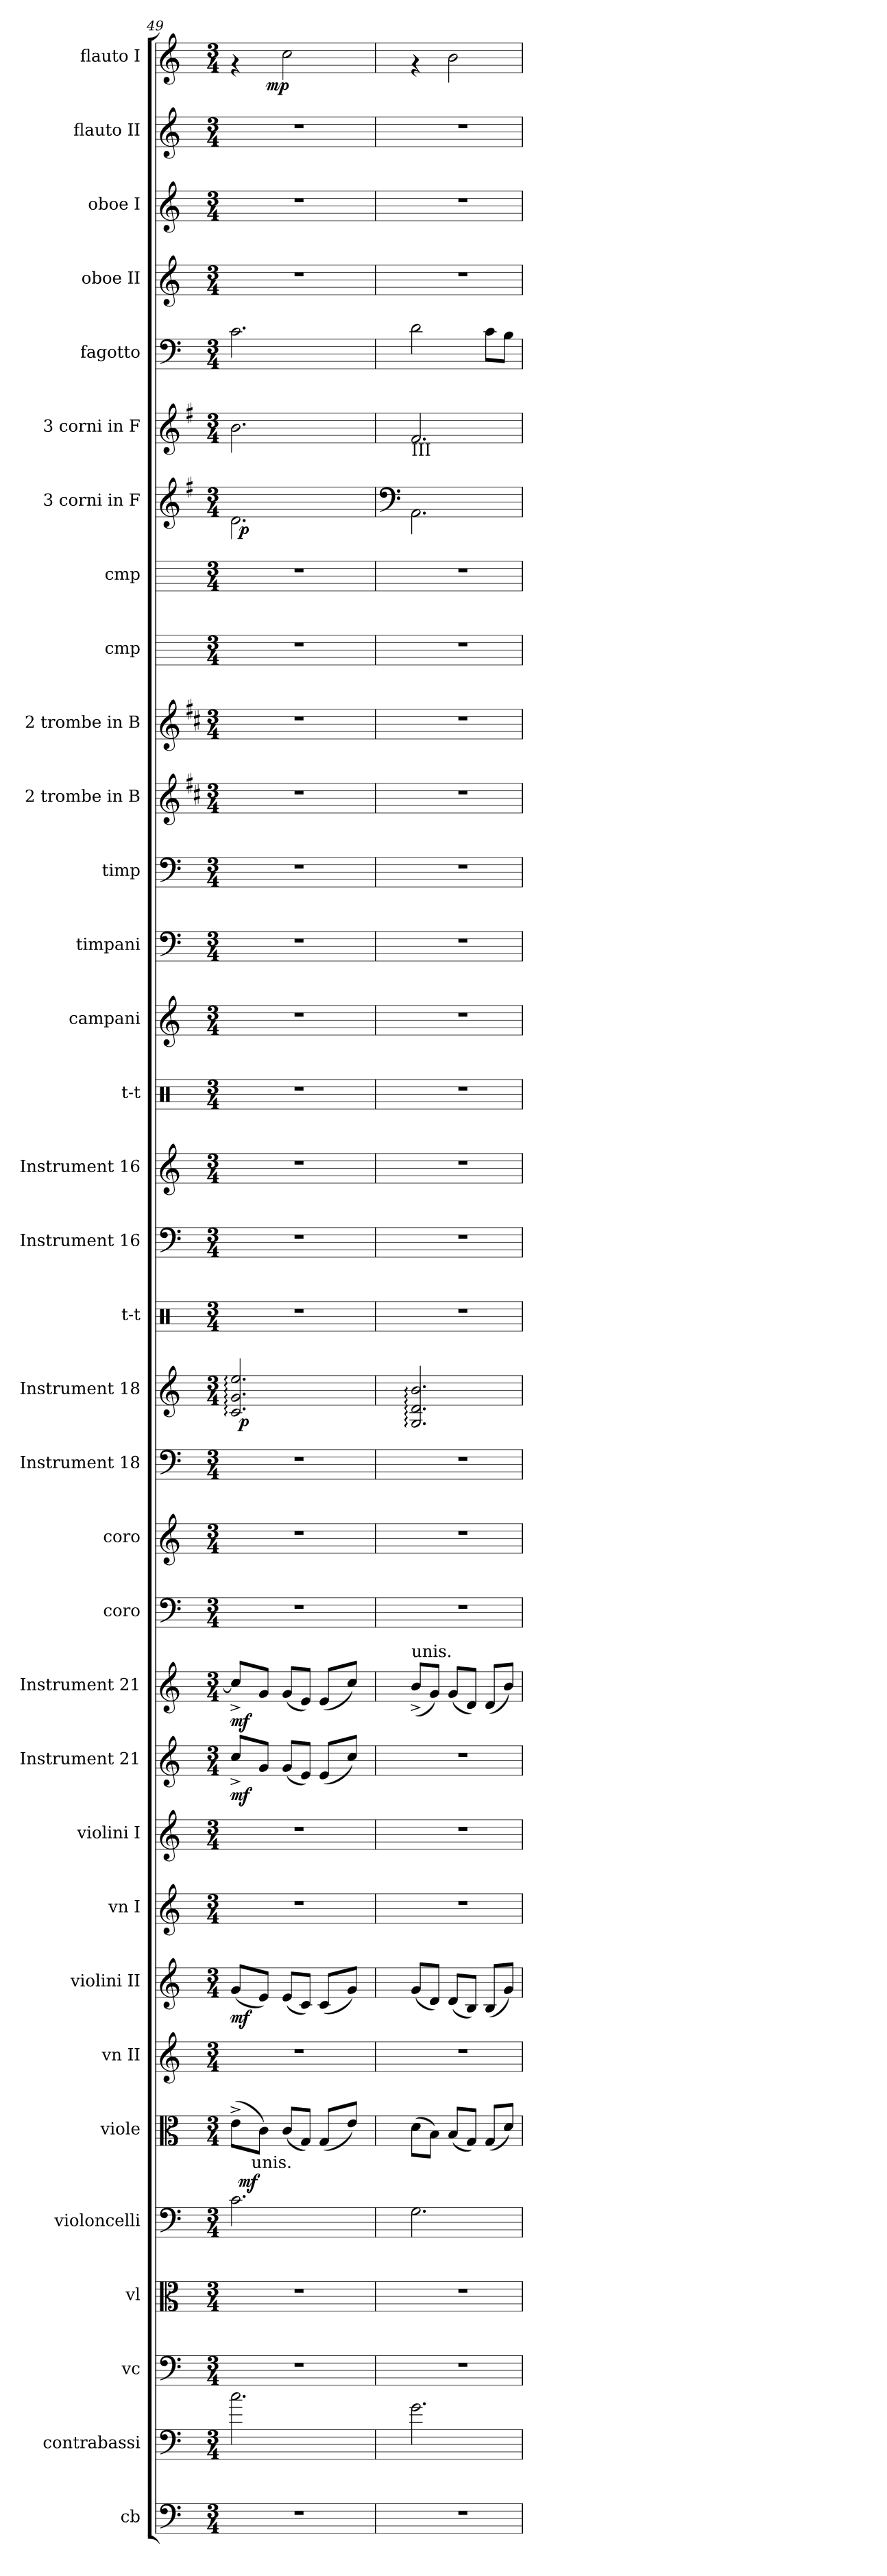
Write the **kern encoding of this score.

**kern	**kern	**dynam	**kern	**kern	**kern	**dynam	**kern	**kern	**kern	**dynam	**kern	**kern	**kern	**dynam	**kern	**dynam	**kern	**kern	**kern	**kern	**dynam	**kern	**kern	**kern	**kern	**kern	**kern	**kern	**kern	**kern	**kern	**kern	**kern	**dynam	**kern	**dynam	**kern	**kern	**kern	**kern	**kern	**dynam
*part34	*part33	*part33	*part32	*part31	*part30	*part30	*part29	*part28	*part27	*part27	*part26	*part25	*part24	*part24	*part23	*part23	*part22	*part21	*part20	*part19	*part19	*part18	*part17	*part16	*part15	*part14	*part13	*part12	*part11	*part10	*part9	*part8	*part7	*part7	*part6	*part6	*part5	*part4	*part3	*part2	*part1	*part1
*staff34	*staff33	*staff33	*staff32	*staff31	*staff30	*staff30	*staff29	*staff28	*staff27	*staff27	*staff26	*staff25	*staff24	*staff24	*staff23	*staff23	*staff22	*staff21	*staff20	*staff19	*staff19	*staff18	*staff17	*staff16	*staff15	*staff14	*staff13	*staff12	*staff11	*staff10	*staff9	*staff8	*staff7	*staff7	*staff6	*staff6	*staff5	*staff4	*staff3	*staff2	*staff1	*staff1
*I"cb	*I"contrabassi	*	*I"vc	*I"vl	*I"violoncelli	*	*I"viole	*I"vn II	*I"violini II	*	*I"vn I	*I"violini I	*I"Instrument 21	*	*I"Instrument 21	*	*I"coro	*I"coro	*I"Instrument 18	*I"Instrument 18	*	*I"t-t	*I"Instrument 16	*I"Instrument 16	*I"t-t	*I"campani	*I"timpani	*I"timp	*I"2 trombe  in B	*I"2 trombe  in B	*I"cmp	*I"cmp	*I"3 corni  in F	*	*I"3 corni  in F	*	*I"fagotto	*I"oboe II	*I"oboe I	*I"flauto II	*I"flauto I	*
*I'cb	*I'cb	*	*I'vc	*I'vl	*I'vc	*	*I'vl	*I'vn II	*I'vn II	*	*I'vn I	*I'vn I	*	*	*	*	*	*	*	*	*	*	*	*	*I't-t	*I'cmp	*I'timp	*I'timp	*	*	*	*	*	*	*	*	*I'fag	*I'ob II	*I'ob I	*I'fl II	*I'fl I	*
*clefF4	*clefF4	*	*clefF4	*clefC3	*clefF4	*	*clefC3	*clefG2	*clefG2	*	*clefG2	*clefG2	*clefG2	*	*clefG2	*	*clefF4	*clefG2	*clefF4	*clefG2	*	*clefX	*clefF4	*clefG2	*clefX	*clefG2	*clefF4	*clefF4	*clefG2	*clefG2	*	*	*clefG2	*	*clefG2	*	*clefF4	*clefG2	*clefG2	*clefG2	*clefG2	*
*	*ITrd7c12	*	*	*	*	*	*	*	*	*	*	*	*	*	*	*	*	*	*	*	*	*	*	*	*	*	*	*	*ITrd1c2	*ITrd1c2	*ITrd-3c-5	*ITrd1c2	*ITrd-3c-5	*	*ITrd-3c-5	*	*	*	*	*	*	*
*k[]	*k[]	*	*k[]	*k[]	*k[]	*	*k[]	*k[]	*k[]	*	*k[]	*k[]	*k[]	*	*k[]	*	*k[]	*k[]	*k[]	*k[]	*	*	*k[]	*k[]	*	*k[]	*k[]	*k[]	*k[]	*k[]	*k[b-]	*k[b-e-]	*k[]	*	*k[]	*	*k[]	*k[]	*k[]	*k[]	*k[]	*
*C:	*C:	*	*C:	*C:	*C:	*	*C:	*C:	*C:	*	*C:	*C:	*C:	*	*C:	*	*C:	*C:	*C:	*C:	*	*	*C:	*C:	*	*C:	*C:	*C:	*C:	*C:	*F:	*B-:	*C:	*	*C:	*	*C:	*C:	*C:	*C:	*C:	*
*M3/4	*M3/4	*	*M3/4	*M3/4	*M3/4	*	*M3/4	*M3/4	*M3/4	*	*M3/4	*M3/4	*M3/4	*	*M3/4	*	*M3/4	*M3/4	*M3/4	*M3/4	*	*M3/4	*M3/4	*M3/4	*M3/4	*M3/4	*M3/4	*M3/4	*M3/4	*M3/4	*M3/4	*M3/4	*M3/4	*	*M3/4	*	*M3/4	*M3/4	*M3/4	*M3/4	*M3/4	*
=49	=49	=49	=49	=49	=49	=49	=49	=49	=49	=49	=49	=49	=49	=49	=49	=49	=49	=49	=49	=49	=49	=49	=49	=49	=49	=49	=49	=49	=49	=49	=49	=49	=49	=49	=49	=49	=49	=49	=49	=49	=49	=49
!	!	!	!	!	!	!	!	!	!	!	!	!	!	!	!	!	!	!	!	!LO:TX:b:t=men,	!	!	!	!	!	!	!	!	!	!	!	!	!	!	!	!	!	!	!	!	!	!
!	!	!	!	!	!	!	!	!	!	!LO:DY:b	!	!	!	!LO:DY:b	!	!LO:DY:b	!	!	!	!	!	!	!	!	!	!	!	!	!	!	!	!	!	!	!	!LO:DY:a	!	!	!	!	!	!
!	!	!	!	!	!	!	!	!	!	!	!	!	!	!	!	!	!	!	!	!	!	!	!	!	!	!	!	!	!	!	!	!	!	!	!	!LO:DY:n=1:b	!	!	!	!	!	!
*	*^	*	*	*	*^	*	*	*	*	*	*	*	*	*	*	*	*	*	*	*^	*	*	*	*	*	*	*	*	*	*	*	*	*^	*	*	*	*	*	*	*	*^	*
*	*	*	*	*	*	*	*^	*	*	*	*	*	*	*	*	*	*	*	*	*	*	*	*	*	*	*	*	*	*	*	*	*	*	*	*	*	*	*	*	*	*	*	*	*	*	*	*
2.r	2.c\	32ryy	.	2.r	2.r	2.c\	32ryy	16.ryy	.	(>8e^<\L	2.r	(<8g/L	mf	2.r	2.r	8cc^>/L	mf	8cc^>/L]	mf	2.r	2.r	2.r	2.g/: 2.c/: 2.ee/:	32ryy	.	2.r	2.r	2.r	2.r	2.r	2.r	2.r	2.r	2.r	2.r	2.r	2.g\	32ryy	.	2.ee\	mp p	2.c\	2.r	2.r	2.r	4rf	8ryy	.
!	!	!	!LO:DY:a	!	!	!	!	!	!	!	!	!	!	!	!	!	!	!	!	!	!	!	!	!	!	!	!	!	!	!	!	!	!	!	!	!	!	!	!	!	!	!	!	!	!	!	!	!
!	!	!	!LO:DY:n=1:b	!	!	!	!	!	!LO:DY:a	!	!	!	!	!	!	!	!	!	!	!	!	!	!	!	!LO:DY:b	!	!	!	!	!	!	!	!	!	!	!	!	!	!LO:DY:b	!	!	!	!	!	!	!	!	!
.	.	2ryy	mf mf	.	.	.	2ryy	.	mf	.	.	.	.	.	.	.	.	.	.	.	.	.	.	2ryy	p	.	.	.	.	.	.	.	.	.	.	.	.	2ryy	p	.	.	.	.	.	.	.	.	.
!	!	!	!	!	!	!	!	!LO:TX:a:t=unis.	!	!	!	!	!	!	!	!	!	!	!	!	!	!	!	!	!	!	!	!	!	!	!	!	!	!	!	!	!	!	!	!	!	!	!	!	!	!	!	!
.	.	.	.	.	.	.	.	2ryy	.	.	.	.	.	.	.	.	.	.	.	.	.	.	.	.	.	.	.	.	.	.	.	.	.	.	.	.	.	.	.	.	.	.	.	.	.	.	.	.
.	.	.	.	.	.	.	.	.	.	8c\J)	.	8e/J)	.	.	.	8g/J	.	8g/J	.	.	.	.	.	.	.	.	.	.	.	.	.	.	.	.	.	.	.	.	.	.	.	.	.	.	.	.	32ryy	.
!	!	!	!	!	!	!	!	!	!	!	!	!	!	!	!	!	!	!	!	!	!	!	!	!	!	!	!	!	!	!	!	!	!	!	!	!	!	!	!	!	!	!	!	!	!	!	!	!LO:DY:b
.	.	.	.	.	.	.	.	.	.	.	.	.	.	.	.	.	.	.	.	.	.	.	.	.	.	.	.	.	.	.	.	.	.	.	.	.	.	.	.	.	.	.	.	.	.	.	2ryy	mp
.	.	.	.	.	.	.	.	.	.	(<8c/L	.	(<8e/L	.	.	.	(<8g/L	.	(<8g/L	.	.	.	.	.	.	.	.	.	.	.	.	.	.	.	.	.	.	.	.	.	.	.	.	.	.	.	2cc\	.	.
.	.	.	.	.	.	.	.	.	.	8G/J)	.	8c/J)	.	.	.	8e/J)	.	8e/J)	.	.	.	.	.	.	.	.	.	.	.	.	.	.	.	.	.	.	.	.	.	.	.	.	.	.	.	.	.	.
.	.	.	.	.	.	.	.	.	.	(<8G/L	.	(<8c/L	.	.	.	(<8e/L	.	(<8e/L	.	.	.	.	.	.	.	.	.	.	.	.	.	.	.	.	.	.	.	.	.	.	.	.	.	.	.	.	.	.
.	.	8..ryy	.	.	.	.	8..ryy	.	.	.	.	.	.	.	.	.	.	.	.	.	.	.	.	8..ryy	.	.	.	.	.	.	.	.	.	.	.	.	.	8..ryy	.	.	.	.	.	.	.	.	.	.
.	.	.	.	.	.	.	.	8ryy	.	.	.	.	.	.	.	.	.	.	.	.	.	.	.	.	.	.	.	.	.	.	.	.	.	.	.	.	.	.	.	.	.	.	.	.	.	.	.	.
.	.	.	.	.	.	.	.	.	.	8e/J)	.	8g/J)	.	.	.	8cc/J)	.	8cc/J)	.	.	.	.	.	.	.	.	.	.	.	.	.	.	.	.	.	.	.	.	.	.	.	.	.	.	.	.	.	.
.	.	.	.	.	.	.	.	.	.	.	.	.	.	.	.	.	.	.	.	.	.	.	.	.	.	.	.	.	.	.	.	.	.	.	.	.	.	.	.	.	.	.	.	.	.	.	16.ryy	.
.	.	.	.	.	.	.	.	32ryy	.	.	.	.	.	.	.	.	.	.	.	.	.	.	.	.	.	.	.	.	.	.	.	.	.	.	.	.	.	.	.	.	.	.	.	.	.	.	.	.
*	*v	*v	*	*	*	*v	*v	*v	*	*	*	*	*	*	*	*	*	*	*	*	*	*	*v	*v	*	*	*	*	*	*	*	*	*	*	*	*	*v	*v	*	*	*	*	*	*	*	*v	*v	*
=50	=50	=50	=50	=50	=50	=50	=50	=50	=50	=50	=50	=50	=50	=50	=50	=50	=50	=50	=50	=50	=50	=50	=50	=50	=50	=50	=50	=50	=50	=50	=50	=50	=50	=50	=50	=50	=50	=50	=50	=50	=50	=50
*	*	*	*	*	*	*	*	*	*	*	*	*	*	*	*	*	*	*	*	*	*	*	*	*	*	*	*	*	*	*	*	*	*clefF4	*	*	*	*	*	*	*	*	*
*	*^	*	*	*	*^	*	*	*	*	*	*	*	*	*	*	*	*	*	*	*^	*	*	*	*	*	*	*	*	*	*	*	*	*^	*	*	*	*	*	*	*	*^	*
*	*	*	*	*	*	*	*^	*	*	*	*	*	*	*	*	*	*	*	*	*	*	*	*	*	*	*	*	*	*	*	*	*	*	*	*	*	*	*	*	*	*	*	*	*	*	*	*
!	!	!	!	!	!	!	!	!	!	!	!	!	!	!	!	!	!	!	!	!	!	!	!	!	!	!	!	!	!	!	!	!	!	!	!	!	!	!	!	!LO:TX:b:t=III	!	!	!	!	!	!	!	!
!	!	!	!	!	!	!	!	!	!	!	!	!	!	!	!	!	!	!LO:TX:a:t=unis.	!	!	!	!	!	!	!	!	!	!	!	!	!	!	!	!	!	!	!	!	!	!	!	!	!	!	!	!	!	!
*	*v	*v	*	*	*	*v	*v	*v	*	*	*	*	*	*	*	*	*	*	*	*	*	*	*v	*v	*	*	*	*	*	*	*	*	*	*	*	*	*v	*v	*	*	*	*	*	*	*	*v	*v	*
2.r	2.G\	.	2.r	2.r	2.G\	.	(>8d\L	2.r	(<8g/L	.	2.r	2.r	2.r	.	(<8b^>/L	.	2.r	2.r	2.r	2.d/: 2.G/: 2.b/:	.	2.r	2.r	2.r	2.r	2.r	2.r	2.r	2.r	2.r	2.r	2.r	2.D\	.	2.b/	.	2d\	2.r	2.r	2.r	4rf	.
.	.	.	.	.	.	.	8B\J)	.	8d/J)	.	.	.	.	.	8g/J)	.	.	.	.	.	.	.	.	.	.	.	.	.	.	.	.	.	.	.	.	.	.	.	.	.	.	.
.	.	.	.	.	.	.	(<8B/L	.	(<8d/L	.	.	.	.	.	(<8g/L	.	.	.	.	.	.	.	.	.	.	.	.	.	.	.	.	.	.	.	.	.	.	.	.	.	2b\	.
.	.	.	.	.	.	.	8G/J)	.	8B/J)	.	.	.	.	.	8d/J)	.	.	.	.	.	.	.	.	.	.	.	.	.	.	.	.	.	.	.	.	.	.	.	.	.	.	.
.	.	.	.	.	.	.	(<8G/L	.	(<8B/L	.	.	.	.	.	(<8d/L	.	.	.	.	.	.	.	.	.	.	.	.	.	.	.	.	.	.	.	.	.	8c\L	.	.	.	.	.
.	.	.	.	.	.	.	8d/J)	.	8g/J)	.	.	.	.	.	8b/J)	.	.	.	.	.	.	.	.	.	.	.	.	.	.	.	.	.	.	.	.	.	8B\J	.	.	.	.	.
=	=	=	=	=	=	=	=	=	=	=	=	=	=	=	=	=	=	=	=	=	=	=	=	=	=	=	=	=	=	=	=	=	=	=	=	=	=	=	=	=	=	=
*-	*-	*-	*-	*-	*-	*-	*-	*-	*-	*-	*-	*-	*-	*-	*-	*-	*-	*-	*-	*-	*-	*-	*-	*-	*-	*-	*-	*-	*-	*-	*-	*-	*-	*-	*-	*-	*-	*-	*-	*-	*-	*-
